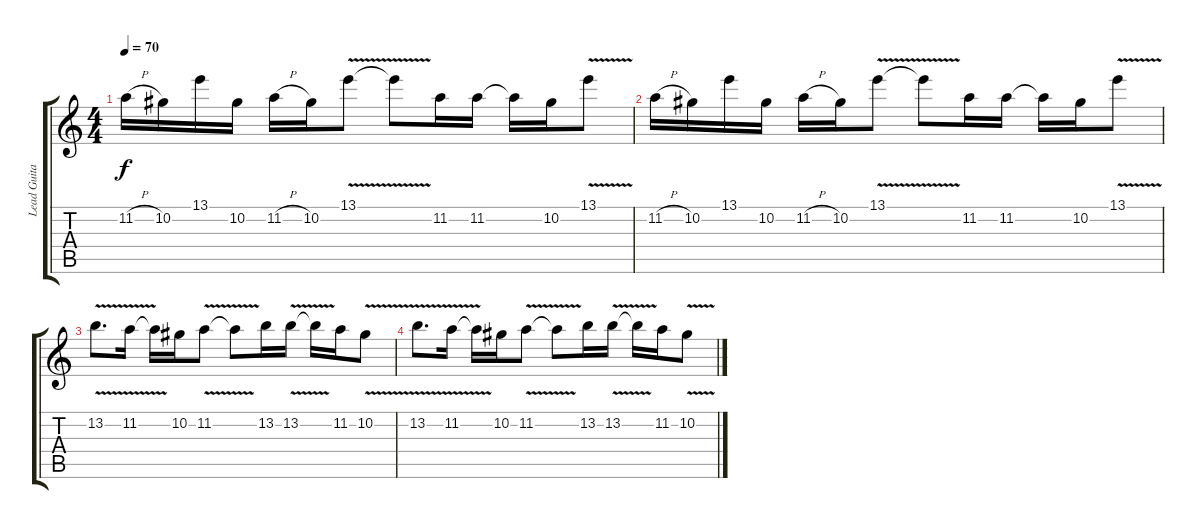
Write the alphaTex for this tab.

\track ("Lead Guitar" "Lead Guita") {instrument distortionguitar}
\staff {score tabs}
\tuning (Eb4 Bb3 Gb3 Db3 Ab2 Eb2) {hide}
\ts (4 4)
\tempo 70
\clef g2
\ks c
11.2{h}.16{dy f} 10.2.16 13.1.16 10.2.16 11.2{h}.16 10.2.16 13.1{v}.8 13.1{t}.8 11.2.16 11.2.16 11.2{t}.16 10.2.16 13.1{v}.8 |
11.2{h}.16 10.2.16 13.1.16 10.2.16 11.2{h}.16 10.2.16 13.1{v}.8 13.1{t}.8 11.2.16 11.2.16 11.2{t}.16 10.2.16 13.1{v}.8 |
13.2{v}.8{d} 11.2{v}.16 11.2{t}.16 10.2.16 11.2{v}.8 11.2{t}.8 13.2.16 13.2{v}.16 13.2{t}.16 11.2.16 10.2{v}.8 |
13.2{v}.8{d} 11.2{v}.16 11.2{t}.16 10.2.16 11.2{v}.8 11.2{t}.8 13.2.16 13.2{v}.16 13.2{t}.16 11.2.16 10.2{v}.8
